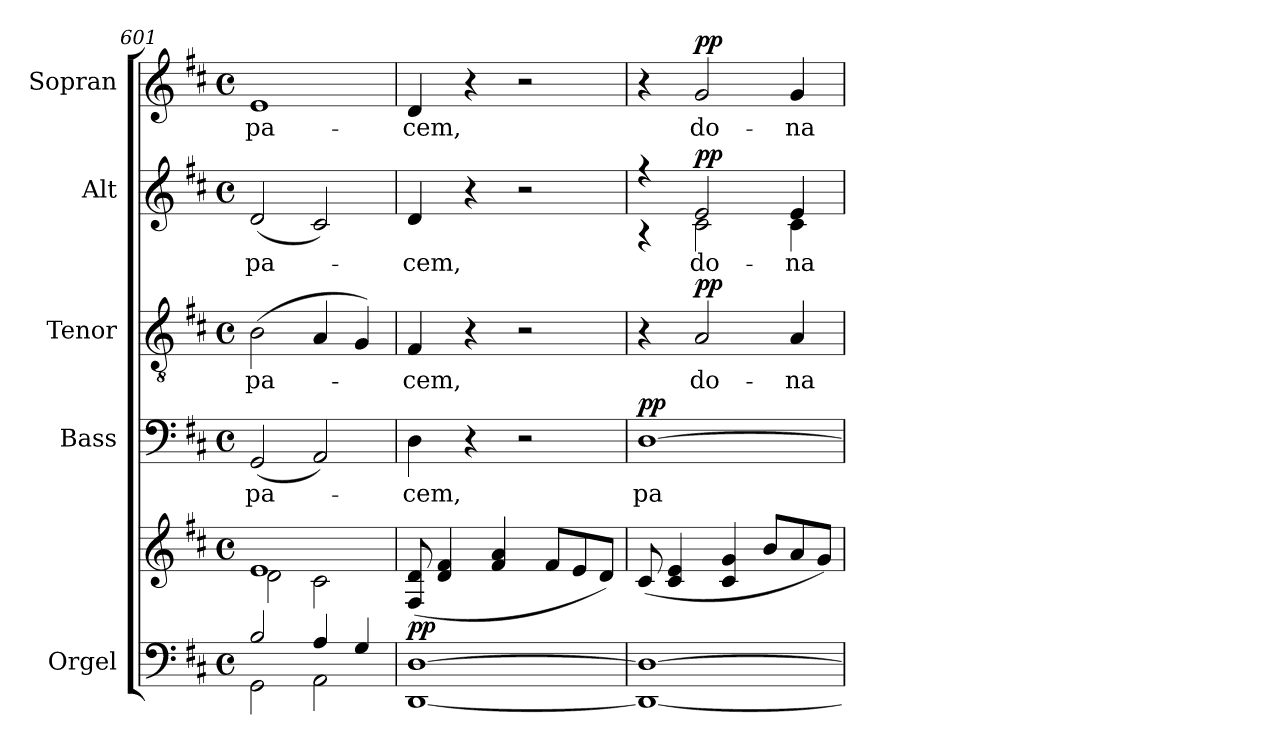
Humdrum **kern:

**kern	**kern	**dynam	**kern	**text	**dynam	**kern	**text	**dynam	**kern	**text	**dynam	**kern	**text	**dynam
*part5	*part5	*part5	*part4	*part4	*part4	*part3	*part3	*part3	*part2	*part2	*part2	*part1	*part1	*part1
*staff6	*staff5	*staff5/6	*staff4	*staff4	*staff4	*staff3	*staff3	*staff3	*staff2	*staff2	*staff2	*staff1	*staff1	*staff1
*I"Orgel	*	*	*I"Bass	*	*	*I"Tenor	*	*	*I"Alt	*	*	*I"Sopran	*	*
*I'Org.	*	*	*I'B	*	*	*I'T	*	*	*I'A	*	*	*I'S	*	*
*clefF4	*clefG2	*	*clefF4	*	*	*clefGv2	*	*	*clefG2	*	*	*clefG2	*	*
*k[f#c#]	*k[f#c#]	*	*k[f#c#]	*	*	*k[f#c#]	*	*	*k[f#c#]	*	*	*k[f#c#]	*	*
*D:	*D:	*	*D:	*	*	*D:	*	*	*D:	*	*	*D:	*	*
*M4/4	*M4/4	*	*M4/4	*	*	*M4/4	*	*	*M4/4	*	*	*M4/4	*	*
*met(c)	*met(c)	*	*met(c)	*	*	*met(c)	*	*	*met(c)	*	*	*met(c)	*	*
=601	=601	=601	=601	=601	=601	=601	=601	=601	=601	=601	=601	=601	=601	=601
*^	*^	*	*	*	*	*	*	*	*	*	*	*	*	*
!	!	!	!	!	!	!LO:LY:b	!	!	!LO:LY:b	!	!	!LO:LY:b	!	!	!LO:LY:b	!
2B!/	2GG!\	1e!	2d!\	.	(<2GG/	pa-	.	(>2B\	pa-	.	(<2d/	pa-	.	1e	pa-	.
4A!/	2AA!\	.	2c#!\	.	2AA/)	.	.	4A/	.	.	2c#/)	.	.	.	.	.
4G!/	.	.	.	.	.	.	.	4G/)	.	.	.	.	.	.	.	.
*v	*v	*	*	*	*	*	*	*	*	*	*	*	*	*	*	*
*	*v	*v	*	*	*	*	*	*	*	*	*	*	*	*	*
=602	=602	=602	=602	=602	=602	=602	=602	=602	=602	=602	=602	=602	=602	=602
!	!	!LO:DY:b	!	!LO:LY:b	!	!	!LO:LY:b	!	!	!LO:LY:b	!	!	!LO:LY:b	!
[1DD [1D	(<8F#/ 8d/	pp	4D\	-cem,	.	4F#/	-cem,	.	4d/	-cem,	.	4d/	-cem,	.
.	4d/ 4f#/	.	.	.	.	.	.	.	.	.	.	.	.	.
.	.	.	4r	.	.	4r	.	.	4r	.	.	4r	.	.
.	4f#/ 4a/	.	.	.	.	.	.	.	.	.	.	.	.	.
.	.	.	2r	.	.	2r	.	.	2r	.	.	2r	.	.
.	8f#/L	.	.	.	.	.	.	.	.	.	.	.	.	.
.	8e/	.	.	.	.	.	.	.	.	.	.	.	.	.
.	8d/J)	.	.	.	.	.	.	.	.	.	.	.	.	.
=603	=603	=603	=603	=603	=603	=603	=603	=603	=603	=603	=603	=603	=603	=603
!	!	!	!	!LO:LY:b	!LO:DY:a	!	!	!	!	!	!	!	!	!
*	*	*	*	*	*	*	*	*	*^	*	*	*	*	*
1DD_ 1D_	(<8c#/	.	[1D	pa-	pp	4r	.	.	4r	4r	.	.	4r	.	.
.	4c#/ 4e/	.	.	.	.	.	.	.	.	.	.	.	.	.	.
!	!	!	!	!	!	!	!LO:LY:b	!LO:DY:a	!	!	!LO:LY:b	!LO:DY:a	!	!LO:LY:b	!LO:DY:a
.	.	.	.	.	.	2A/	do-	pp	2e/	2c#\	do-	pp	2g/	do-	pp
.	4c#/ 4g/	.	.	.	.	.	.	.	.	.	.	.	.	.	.
.	8b/L	.	.	.	.	.	.	.	.	.	.	.	.	.	.
!	!	!	!	!	!	!	!LO:LY:b	!	!	!	!LO:LY:b	!	!	!LO:LY:b	!
.	8a/	.	.	.	.	4A/	-na	.	4e/	4c#\	-na	.	4g/	-na	.
.	8g/J)	.	.	.	.	.	.	.	.	.	.	.	.	.	.
*	*	*	*	*	*	*	*	*	*v	*v	*	*	*	*	*
=	=	=	=	=	=	=	=	=	=	=	=	=	=	=
*-	*-	*-	*-	*-	*-	*-	*-	*-	*-	*-	*-	*-	*-	*-
